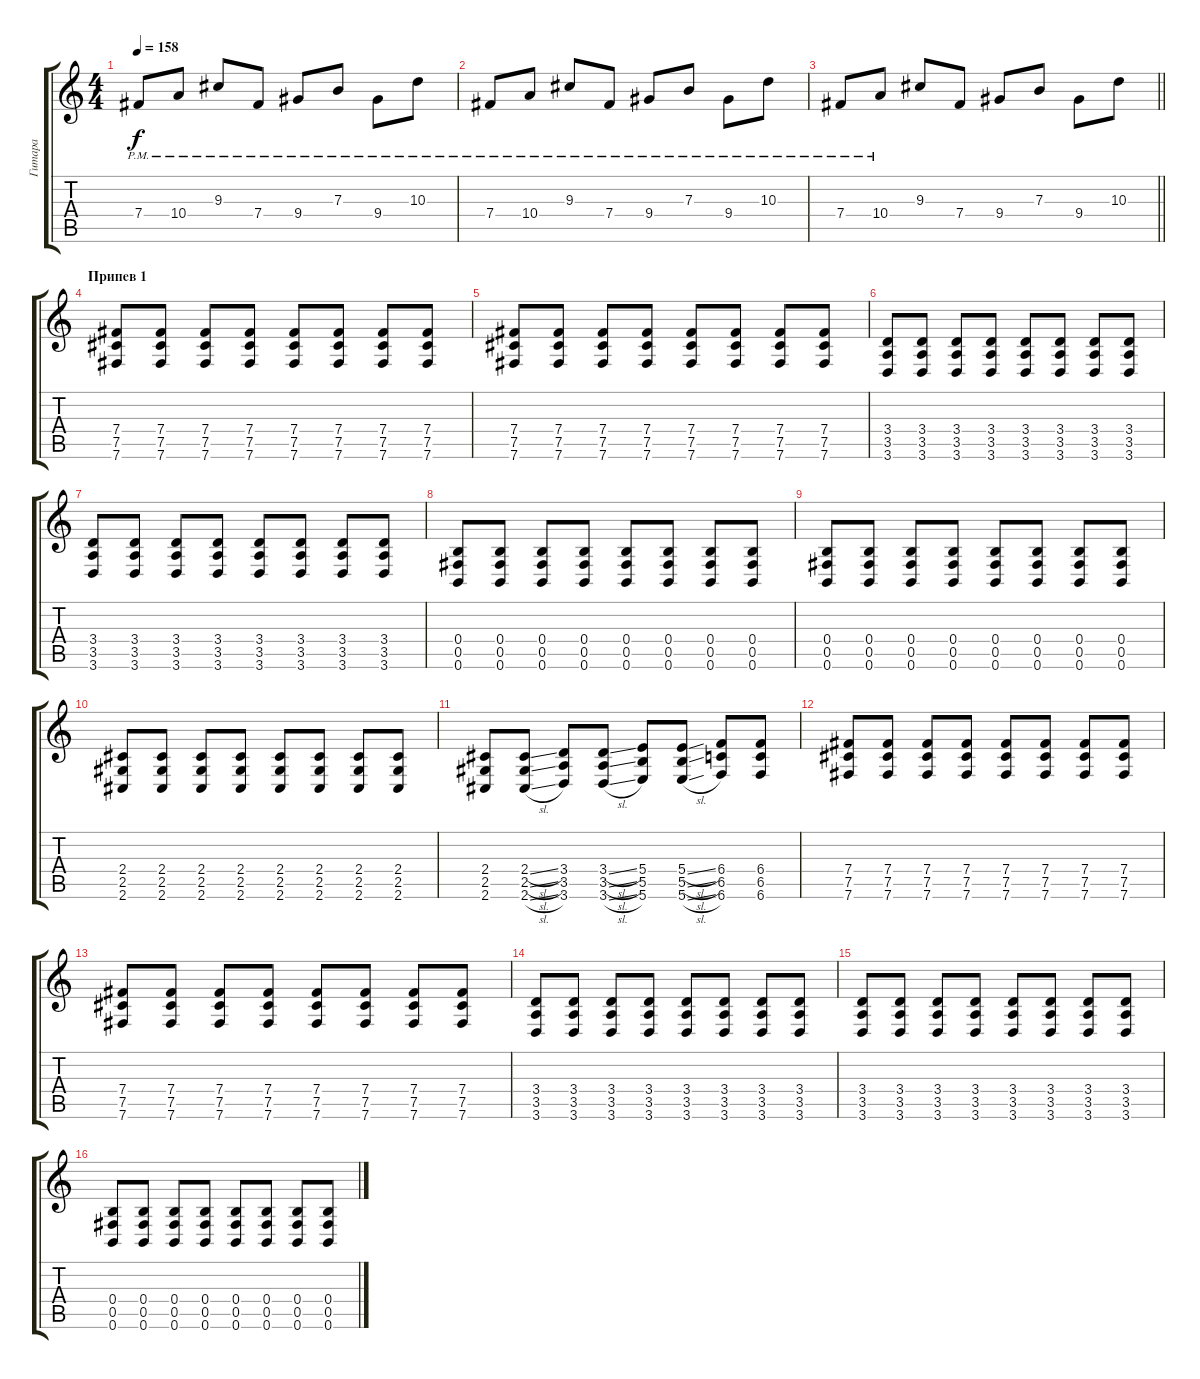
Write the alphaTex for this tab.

\track ("Гитара" "Гитара") {instrument distortionguitar}
\staff {score tabs}
\tuning (Db4 Ab3 E3 B2 Gb2 B1) {hide}
\ts (4 4)
\tempo 158
\clef g2
\ks c
7.4{pm}.8{dy f} 10.4{pm}.8 9.3{pm}.8 7.4{pm}.8 9.4{pm}.8 7.3{pm}.8 9.4{pm}.8 10.3{pm}.8 |
7.4{pm}.8 10.4{pm}.8 9.3{pm}.8 7.4{pm}.8 9.4{pm}.8 7.3{pm}.8 9.4{pm}.8 10.3{pm}.8 |
\barLineRight lightlight
7.4{pm}.8 10.4{pm}.8 9.3.8 7.4.8 9.4.8 7.3.8 9.4.8 10.3.8 |
\section ("" "Припев 1")
(7.4 7.5 7.6).8 (7.4 7.5 7.6).8 (7.4 7.5 7.6).8 (7.4 7.5 7.6).8 (7.4 7.5 7.6).8 (7.4 7.5 7.6).8 (7.4 7.5 7.6).8 (7.4 7.5 7.6).8 |
(7.4 7.5 7.6).8 (7.4 7.5 7.6).8 (7.4 7.5 7.6).8 (7.4 7.5 7.6).8 (7.4 7.5 7.6).8 (7.4 7.5 7.6).8 (7.4 7.5 7.6).8 (7.4 7.5 7.6).8 |
(3.4 3.5 3.6).8 (3.4 3.5 3.6).8 (3.4 3.5 3.6).8 (3.4 3.5 3.6).8 (3.4 3.5 3.6).8 (3.4 3.5 3.6).8 (3.4 3.5 3.6).8 (3.4 3.5 3.6).8 |
(3.4 3.5 3.6).8 (3.4 3.5 3.6).8 (3.4 3.5 3.6).8 (3.4 3.5 3.6).8 (3.4 3.5 3.6).8 (3.4 3.5 3.6).8 (3.4 3.5 3.6).8 (3.4 3.5 3.6).8 |
(0.4 0.5 0.6).8 (0.4 0.5 0.6).8 (0.4 0.5 0.6).8 (0.4 0.5 0.6).8 (0.4 0.5 0.6).8 (0.4 0.5 0.6).8 (0.4 0.5 0.6).8 (0.4 0.5 0.6).8 |
(0.4 0.5 0.6).8 (0.4 0.5 0.6).8 (0.4 0.5 0.6).8 (0.4 0.5 0.6).8 (0.4 0.5 0.6).8 (0.4 0.5 0.6).8 (0.4 0.5 0.6).8 (0.4 0.5 0.6).8 |
(2.4 2.5 2.6).8 (2.4 2.5 2.6).8 (2.4 2.5 2.6).8 (2.4 2.5 2.6).8 (2.4 2.5 2.6).8 (2.4 2.5 2.6).8 (2.4 2.5 2.6).8 (2.4 2.5 2.6).8 |
(2.4 2.5 2.6).8 (2.4{sl} 2.5{sl} 2.6{sl}).8 (3.4 3.5 3.6).8 (3.4{sl} 3.5{sl} 3.6{sl}).8 (5.4 5.5 5.6).8 (5.4{sl} 5.5{sl} 5.6{sl}).8 (6.4 6.5 6.6).8 (6.4 6.5 6.6).8 |
(7.4 7.5 7.6).8 (7.4 7.5 7.6).8 (7.4 7.5 7.6).8 (7.4 7.5 7.6).8 (7.4 7.5 7.6).8 (7.4 7.5 7.6).8 (7.4 7.5 7.6).8 (7.4 7.5 7.6).8 |
(7.4 7.5 7.6).8 (7.4 7.5 7.6).8 (7.4 7.5 7.6).8 (7.4 7.5 7.6).8 (7.4 7.5 7.6).8 (7.4 7.5 7.6).8 (7.4 7.5 7.6).8 (7.4 7.5 7.6).8 |
(3.4 3.5 3.6).8 (3.4 3.5 3.6).8 (3.4 3.5 3.6).8 (3.4 3.5 3.6).8 (3.4 3.5 3.6).8 (3.4 3.5 3.6).8 (3.4 3.5 3.6).8 (3.4 3.5 3.6).8 |
(3.4 3.5 3.6).8 (3.4 3.5 3.6).8 (3.4 3.5 3.6).8 (3.4 3.5 3.6).8 (3.4 3.5 3.6).8 (3.4 3.5 3.6).8 (3.4 3.5 3.6).8 (3.4 3.5 3.6).8 |
(0.4 0.5 0.6).8 (0.4 0.5 0.6).8 (0.4 0.5 0.6).8 (0.4 0.5 0.6).8 (0.4 0.5 0.6).8 (0.4 0.5 0.6).8 (0.4 0.5 0.6).8 (0.4 0.5 0.6).8
